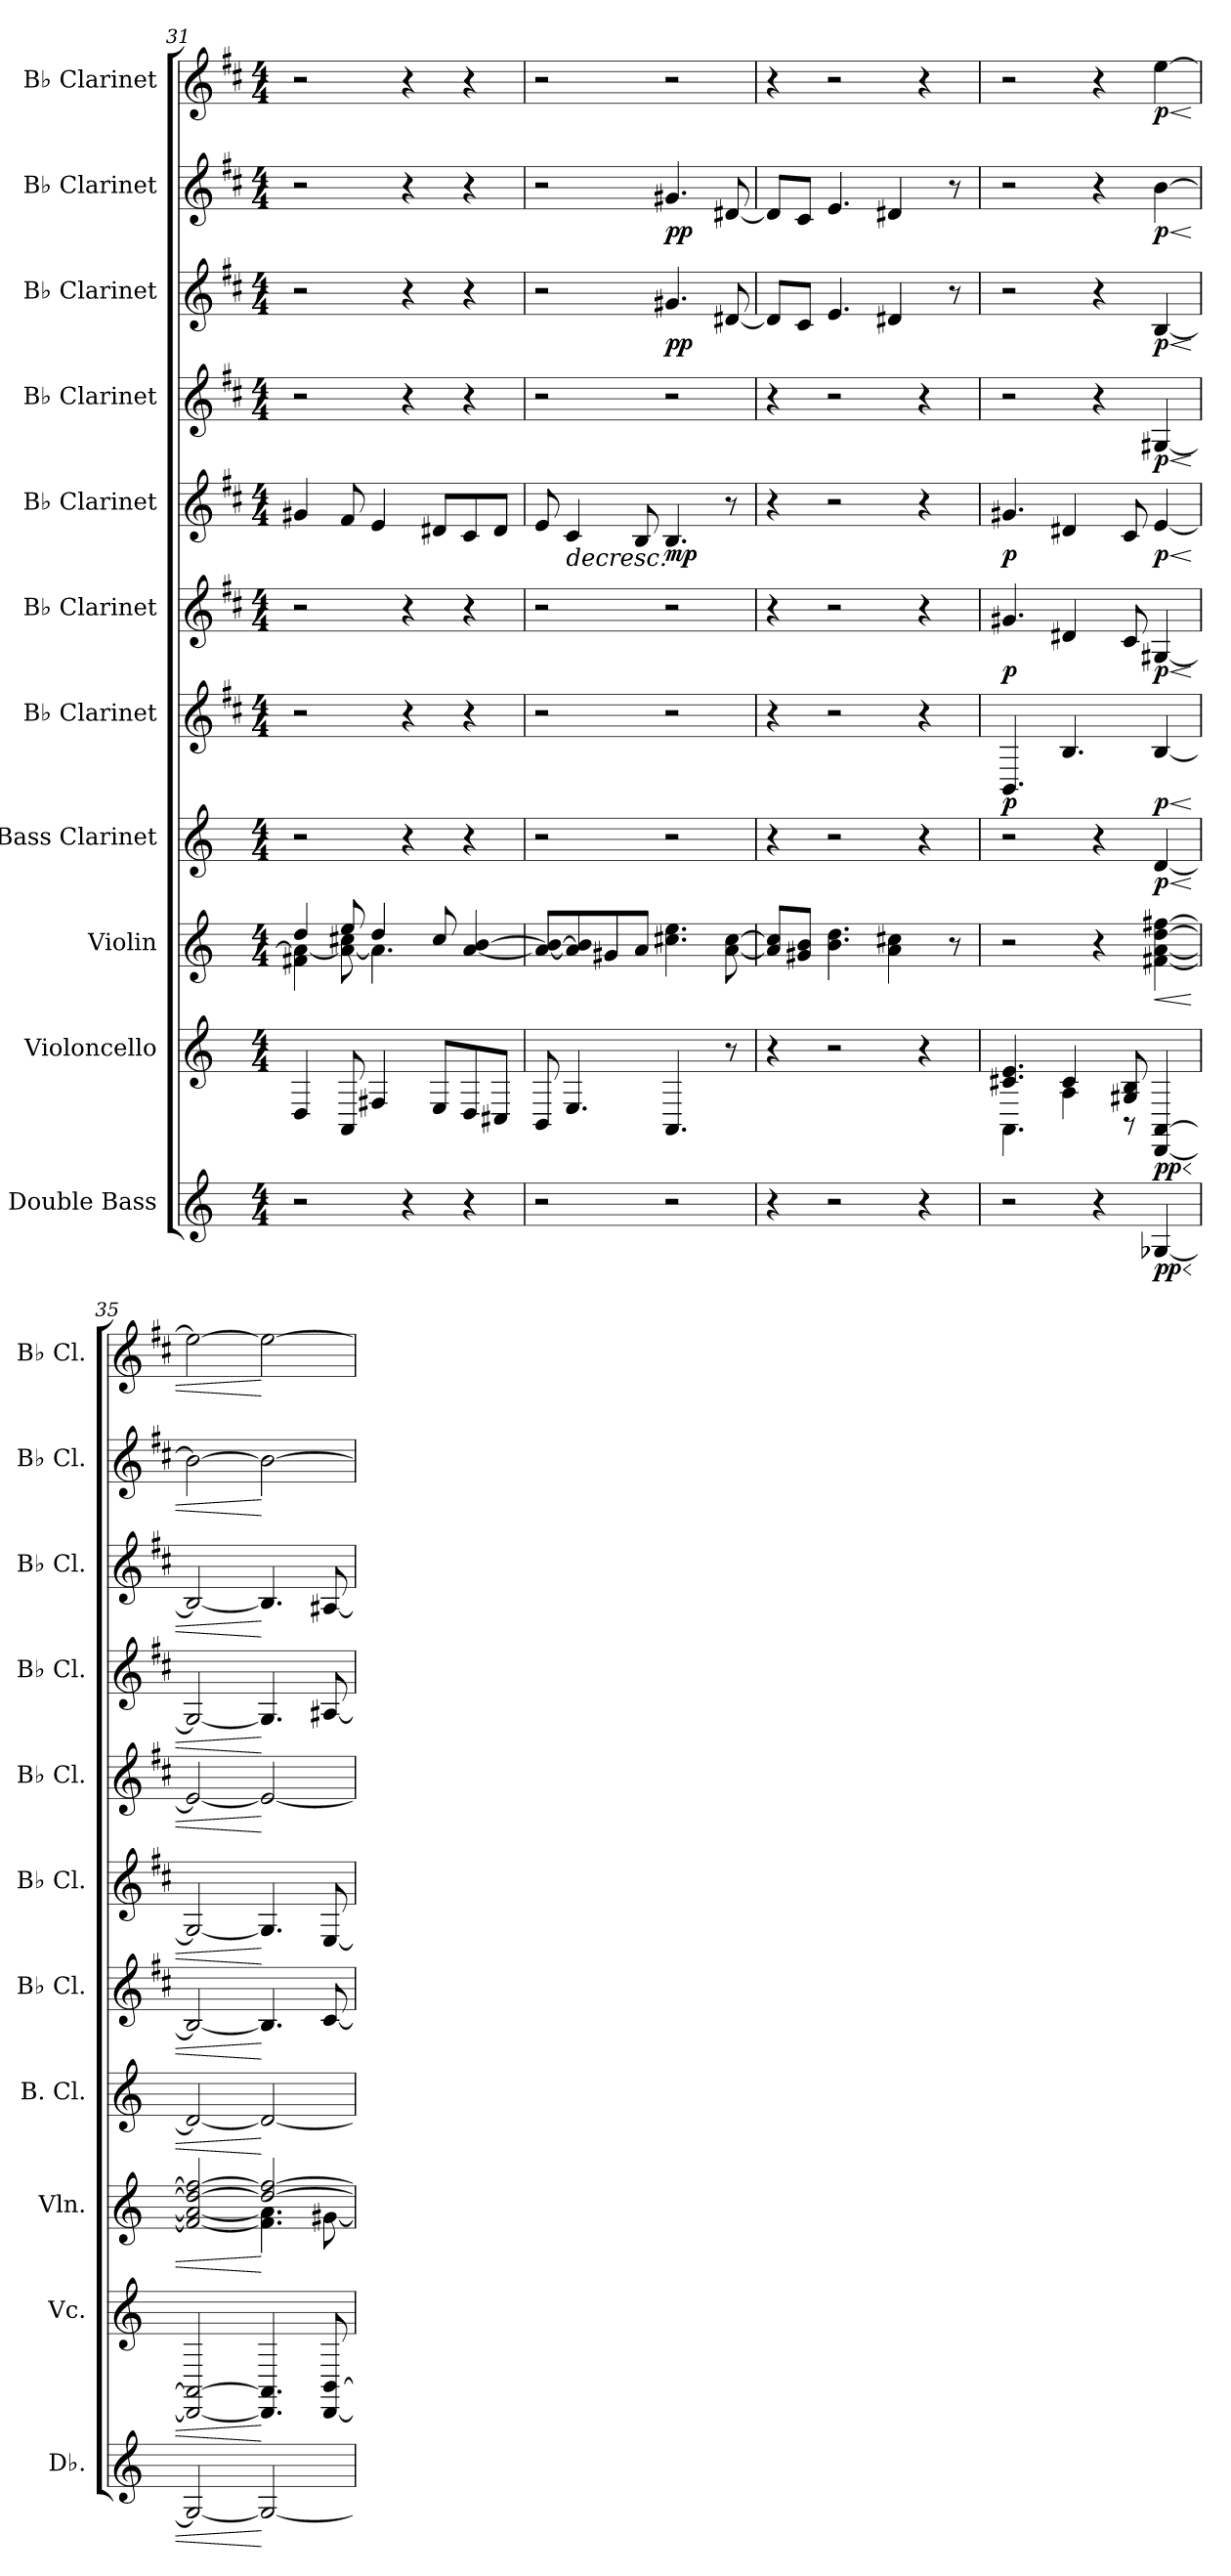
**kern	**dynam	**kern	**dynam	**kern	**dynam	**kern	**dynam	**kern	**dynam	**kern	**dynam	**kern	**dynam	**kern	**dynam	**kern	**dynam	**kern	**dynam	**kern	**dynam
*part11	*part11	*part10	*part10	*part9	*part9	*part8	*part8	*part7	*part7	*part6	*part6	*part5	*part5	*part4	*part4	*part3	*part3	*part2	*part2	*part1	*part1
*staff11	*staff11	*staff10	*staff10	*staff9	*staff9	*staff8	*staff8	*staff7	*staff7	*staff6	*staff6	*staff5	*staff5	*staff4	*staff4	*staff3	*staff3	*staff2	*staff2	*staff1	*staff1
*I"Double Bass	*	*I"Violoncello	*	*I"Violin	*	*I"Bass Clarinet	*	*I"B♭ Clarinet	*	*I"B♭ Clarinet	*	*I"B♭ Clarinet	*	*I"B♭ Clarinet	*	*I"B♭ Clarinet	*	*I"B♭ Clarinet	*	*I"B♭ Clarinet	*
*I'Db.	*	*I'Vc.	*	*I'Vln.	*	*I'B. Cl.	*	*I'B♭ Cl.	*	*I'B♭ Cl.	*	*I'B♭ Cl.	*	*I'B♭ Cl.	*	*I'B♭ Cl.	*	*I'B♭ Cl.	*	*I'B♭ Cl.	*
*clefG2	*	*clefG2	*	*clefG2	*	*clefG2	*	*clefG2	*	*clefG2	*	*clefG2	*	*clefG2	*	*clefG2	*	*clefG2	*	*clefG2	*
*ITrd7c12	*	*	*	*	*	*ITrd8c14	*	*ITrd1c2	*	*ITrd1c2	*	*ITrd1c2	*	*ITrd1c2	*	*ITrd1c2	*	*ITrd1c2	*	*ITrd1c2	*
*k[]	*	*k[]	*	*k[]	*	*k[]	*	*k[]	*	*k[]	*	*k[]	*	*k[]	*	*k[]	*	*k[]	*	*k[]	*
*M4/4	*	*M4/4	*	*M4/4	*	*M4/4	*	*M4/4	*	*M4/4	*	*M4/4	*	*M4/4	*	*M4/4	*	*M4/4	*	*M4/4	*
=31	=31	=31	=31	=31	=31	=31	=31	=31	=31	=31	=31	=31	=31	=31	=31	=31	=31	=31	=31	=31	=31
*	*	*	*	*^	*	*	*	*	*	*	*	*	*	*	*	*	*	*	*	*	*
2r	.	4D/	.	4dd/	4f#X\ 4a\_	.	2r	.	2r	.	2r	.	4f#X/	.	2r	.	2r	.	2r	.	2r	.
.	.	8AA/	.	8ee/	8a\_ 8cc#X\	.	.	.	.	.	.	.	8e/	.	.	.	.	.	.	.	.	.
.	.	4F#X/	.	4dd/	4.a\]	.	.	.	.	.	.	.	4d/	.	.	.	.	.	.	.	.	.
4r	.	.	.	.	.	.	4r	.	4r	.	4r	.	.	.	4r	.	4r	.	4r	.	4r	.
.	.	8E/L	.	8cc#/	.	.	.	.	.	.	.	.	8c#X/L	.	.	.	.	.	.	.	.	.
4r	.	8D/	.	[4a/ [4b/	4ryy	.	4r	.	4r	.	4r	.	8B/	.	4r	.	4r	.	4r	.	4r	.
.	.	8C#X/J	.	.	.	.	.	.	.	.	.	.	8c#/J	.	.	.	.	.	.	.	.	.
*	*	*	*	*v	*v	*	*	*	*	*	*	*	*	*	*	*	*	*	*	*	*	*
!!LO:PB:g=z
=32	=32	=32	=32	=32	=32	=32	=32	=32	=32	=32	=32	=32	=32	=32	=32	=32	=32	=32	=32	=32	=32
2r	.	8BB/	.	8a/_ 8b/_L	.	2r	.	2r	.	2r	.	8d/	.	2r	.	2r	.	2r	.	2r	.
!	!	!	!	!	!	!	!	!	!	!	!	!	!LO:HP:b	!	!	!	!	!	!	!	!
.	.	4.E/	.	8a/] 8b/]	.	.	.	.	.	.	.	4B/	>	.	.	.	.	.	.	.	.
.	.	.	.	8g#X/	.	.	.	.	.	.	.	.	.	.	.	.	.	.	.	.	.
.	.	.	.	8a/J	.	.	.	.	.	.	.	8A/	.	.	.	.	.	.	.	.	.
!	!	!	!	!	!	!	!	!	!	!	!	!	!LO:DY:b	!	!	!	!LO:DY:b	!	!LO:DY:b	!	!
2r	.	4.AA/	.	4.cc#X\ 4.ee\	.	2r	.	2r	.	2r	.	4.A/	mp	2r	.	4.f#X/	pp	4.f#X/	pp	2r	.
.	.	8r	.	[8a\ [8cc#\	.	.	.	.	.	.	.	8r	]	.	.	[8c#X/	.	[8c#X/	.	.	.
=33	=33	=33	=33	=33	=33	=33	=33	=33	=33	=33	=33	=33	=33	=33	=33	=33	=33	=33	=33	=33	=33
4r	.	4r	.	8a/] 8cc#/]L	.	4r	.	4r	.	4r	.	4r	.	4r	.	8c#/L]	.	8c#/L]	.	4r	.
.	.	.	.	8g#X/ 8b/J	.	.	.	.	.	.	.	.	.	.	.	8B/J	.	8B/J	.	.	.
2r	.	2r	.	4.b\ 4.dd\	.	2r	.	2r	.	2r	.	2r	.	2r	.	4.d/	.	4.d/	.	2r	.
.	.	.	.	4a\ 4cc#X\	.	.	.	.	.	.	.	.	.	.	.	4c#X/	.	4c#X/	.	.	.
4r	.	4r	.	.	.	4r	.	4r	.	4r	.	4r	.	4r	.	.	.	.	.	4r	.
.	.	.	.	8r	.	.	.	.	.	.	.	.	.	.	.	8r	.	8r	.	.	.
=34	=34	=34	=34	=34	=34	=34	=34	=34	=34	=34	=34	=34	=34	=34	=34	=34	=34	=34	=34	=34	=34
*	*	*^	*	*	*	*	*	*	*	*	*	*	*	*	*	*	*	*	*	*	*
!	!	!	!	!	!	!	!	!	!	!LO:DY:b	!	!LO:DY:b	!	!LO:DY:b	!	!	!	!	!	!	!	!
2r	.	4.c#X/ 4.e/	4.AA\	.	2r	.	2r	.	4.AA/	p	4.f#X/	p	4.f#X/	p	2r	.	2r	.	2r	.	2r	.
.	.	4c#/	4A\	.	.	.	.	.	4.A/	.	4c#X/	.	4c#X/	.	.	.	.	.	.	.	.	.
4r	.	.	.	.	4r	.	4r	.	.	.	.	.	.	.	4r	.	4r	.	4r	.	4r	.
.	.	8G#X/ 8B/	8r	.	.	.	.	.	.	.	8B/	.	8B/	.	.	.	.	.	.	.	.	.
!	!LO:HP:b	!	!	!LO:HP:b	!	!LO:HP:b	!	!LO:HP:b	!	!LO:HP:b	!	!LO:HP:b	!	!LO:HP:b	!	!LO:HP:b	!	!LO:HP:b	!	!LO:HP:b	!	!LO:HP:b
!	!LO:DY:n=1:b	!	!	!LO:DY:n=1:b	!	!	!	!LO:DY:n=1:b	!	!LO:DY:n=1:b	!	!LO:DY:n=1:b	!	!LO:DY:n=1:b	!	!LO:DY:n=1:b	!	!LO:DY:n=1:b	!	!LO:DY:n=1:b	!	!LO:DY:n=1:b
[4GG-X/	< pp	[4DD/ [4AA/	4ryy	< pp	[4f#X\ [4a\ [4dd\ [4ff#X\	<	[4D/	< p	[4A/	< p	[4F#X/	< p	[4d/	< p	[4F#X/	< p	[4A/	< p	[4a\	< p	[4dd\	< p
*	*	*v	*v	*	*	*	*	*	*	*	*	*	*	*	*	*	*	*	*	*	*	*
=35	=35	=35	=35	=35	=35	=35	=35	=35	=35	=35	=35	=35	=35	=35	=35	=35	=35	=35	=35	=35	=35
*	*	*	*	*^	*	*	*	*	*	*	*	*	*	*	*	*	*	*	*	*	*
2GG-/_	.	2DD/_ 2AA/_	.	2f#/_ 2a/_ 2dd/_ 2ff#/_	2ryy	.	2D/_	.	2A/_	.	2F#/_	.	2d/_	.	2F#/_	.	2A/_	.	2a\_	.	2dd\_	.
2GG-/_	[	4.DD/] 4.AA/]	[	2dd/_ 2ff#/_	4.f#\] 4.a\]	[	2D/_	[	4.A/]	[	4.F#/]	[	2d/_	[	4.F#/]	[	4.A/]	[	2a\_	[	2dd\_	[
.	.	[8DD/ [8BB/	.	.	[8g#X\	.	.	.	[8B/	.	[8D/	.	.	.	[8G#X/	.	[8G#X/	.	.	.	.	.
*	*	*	*	*v	*v	*	*	*	*	*	*	*	*	*	*	*	*	*	*	*	*	*
=	=	=	=	=	=	=	=	=	=	=	=	=	=	=	=	=	=	=	=	=	=
*-	*-	*-	*-	*-	*-	*-	*-	*-	*-	*-	*-	*-	*-	*-	*-	*-	*-	*-	*-	*-	*-
